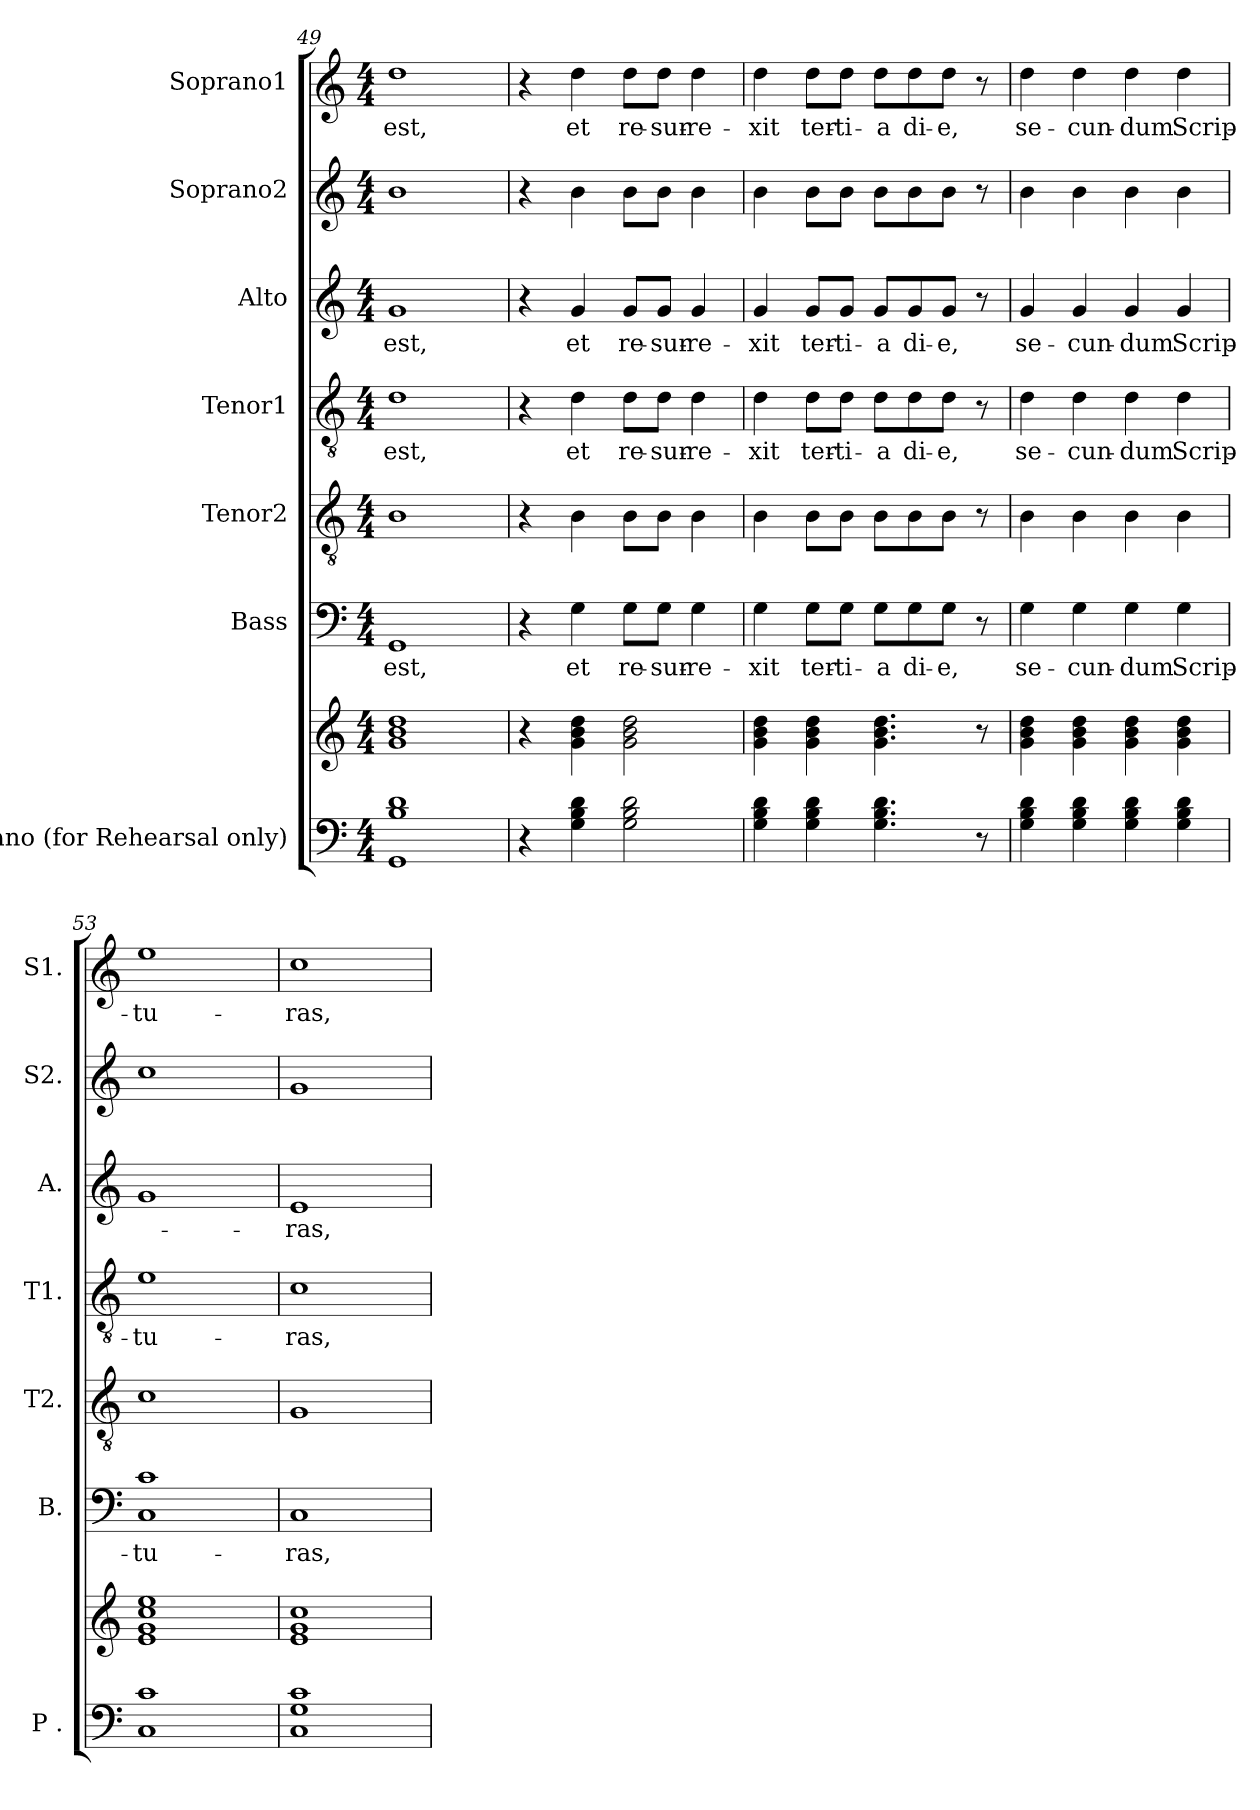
**kern	**kern	**kern	**text	**kern	**kern	**text	**kern	**text	**kern	**kern	**text
*part7	*part7	*part6	*part6	*part5	*part4	*part4	*part3	*part3	*part2	*part1	*part1
*staff8	*staff7	*staff6	*staff6	*staff5	*staff4	*staff4	*staff3	*staff3	*staff2	*staff1	*staff1
*I"Piano (for Rehearsal only)	*	*I"Bass	*	*I"Tenor2	*I"Tenor1	*	*I"Alto	*	*I"Soprano2	*I"Soprano1	*
*I'P .	*	*I'B.	*	*I'T2.	*I'T1.	*	*I'A.	*	*I'S2.	*I'S1.	*
*clefF4	*clefG2	*clefF4	*	*clefGv2	*clefGv2	*	*clefG2	*	*clefG2	*clefG2	*
*k[]	*k[]	*k[]	*	*k[]	*k[]	*	*k[]	*	*k[]	*k[]	*
*M4/4	*M4/4	*M4/4	*	*M4/4	*M4/4	*	*M4/4	*	*M4/4	*M4/4	*
=49	=49	=49	=49	=49	=49	=49	=49	=49	=49	=49	=49
!	!	!	!LO:LY:b	!	!	!LO:LY:b	!	!LO:LY:b	!	!	!LO:LY:b
1GG 1B 1d	1g 1b 1dd	1GG	est,	1B	1d	est,	1g	est,	1b	1dd	est,
=50	=50	=50	=50	=50	=50	=50	=50	=50	=50	=50	=50
4r	4r	4r	.	4r	4r	.	4r	.	4r	4r	.
!	!	!	!LO:LY:b	!	!	!LO:LY:b	!	!LO:LY:b	!	!	!LO:LY:b
4G\ 4B\ 4d\	4g\ 4b\ 4dd\	4G\	et	4B\	4d\	et	4g/	et	4b\	4dd\	et
!	!	!	!LO:LY:b	!	!	!LO:LY:b	!	!LO:LY:b	!	!	!LO:LY:b
2G\ 2B\ 2d\	2g\ 2b\ 2dd\	8G\L	re-	8B\L	8d\L	re-	8g/L	re-	8b\L	8dd\L	re-
!	!	!	!LO:LY:b	!	!	!LO:LY:b	!	!LO:LY:b	!	!	!LO:LY:b
.	.	8G\J	-sur-	8B\J	8d\J	-sur-	8g/J	-sur-	8b\J	8dd\J	-sur-
!	!	!	!LO:LY:b	!	!	!LO:LY:b	!	!LO:LY:b	!	!	!LO:LY:b
.	.	4G\	-re-	4B\	4d\	-re-	4g/	-re-	4b\	4dd\	-re-
=51	=51	=51	=51	=51	=51	=51	=51	=51	=51	=51	=51
!	!	!	!LO:LY:b	!	!	!LO:LY:b	!	!LO:LY:b	!	!	!LO:LY:b
4G\ 4B\ 4d\	4g\ 4b\ 4dd\	4G\	-xit	4B\	4d\	-xit	4g/	-xit	4b\	4dd\	-xit
!	!	!	!LO:LY:b	!	!	!LO:LY:b	!	!LO:LY:b	!	!	!LO:LY:b
4G\ 4B\ 4d\	4g\ 4b\ 4dd\	8G\L	ter-	8B\L	8d\L	ter-	8g/L	ter-	8b\L	8dd\L	ter-
!	!	!	!LO:LY:b	!	!	!LO:LY:b	!	!LO:LY:b	!	!	!LO:LY:b
.	.	8G\J	-ti-	8B\J	8d\J	-ti-	8g/J	-ti-	8b\J	8dd\J	-ti-
!	!	!	!LO:LY:b	!	!	!LO:LY:b	!	!LO:LY:b	!	!	!LO:LY:b
4.G\ 4.B\ 4.d\	4.g\ 4.b\ 4.dd\	8G\L	-a	8B\L	8d\L	-a	8g/L	-a	8b\L	8dd\L	-a
!	!	!	!LO:LY:b	!	!	!LO:LY:b	!	!LO:LY:b	!	!	!LO:LY:b
.	.	8G\	di-	8B\	8d\	di-	8g/	di-	8b\	8dd\	di-
!	!	!	!LO:LY:b	!	!	!LO:LY:b	!	!LO:LY:b	!	!	!LO:LY:b
.	.	8G\J	-e,	8B\J	8d\J	-e,	8g/J	-e,	8b\J	8dd\J	-e,
8r	8r	8r	.	8r	8r	.	8r	.	8r	8r	.
=52	=52	=52	=52	=52	=52	=52	=52	=52	=52	=52	=52
!	!	!	!LO:LY:b	!	!	!LO:LY:b	!	!LO:LY:b	!	!	!LO:LY:b
4G\ 4B\ 4d\	4g\ 4b\ 4dd\	4G\	se-	4B\	4d\	se-	4g/	se-	4b\	4dd\	se-
!	!	!	!LO:LY:b	!	!	!LO:LY:b	!	!LO:LY:b	!	!	!LO:LY:b
4G\ 4B\ 4d\	4g\ 4b\ 4dd\	4G\	-cun-	4B\	4d\	-cun-	4g/	-cun-	4b\	4dd\	-cun-
!	!	!	!LO:LY:b	!	!	!LO:LY:b	!	!LO:LY:b	!	!	!LO:LY:b
4G\ 4B\ 4d\	4g\ 4b\ 4dd\	4G\	-dum	4B\	4d\	-dum	4g/	-dum	4b\	4dd\	-dum
!	!	!	!LO:LY:b	!	!	!LO:LY:b	!	!LO:LY:b	!	!	!LO:LY:b
4G\ 4B\ 4d\	4g\ 4b\ 4dd\	4G\	-Scrip-	4B\	4d\	-Scrip-	4g/	-Scrip-	4b\	4dd\	-Scrip-
=53	=53	=53	=53	=53	=53	=53	=53	=53	=53	=53	=53
!	!	!	!LO:LY:b	!	!	!LO:LY:b	!	!	!	!	!LO:LY:b
1C 1c	1e 1g 1cc 1ee	1C 1c	-tu-	1c	1e	-tu-	1g	.	1cc	1ee	-tu-
=54	=54	=54	=54	=54	=54	=54	=54	=54	=54	=54	=54
!	!	!	!LO:LY:b	!	!	!LO:LY:b	!	!LO:LY:b	!	!	!LO:LY:b
1C 1G 1c	1e 1g 1cc	1C	-ras,	1G	1c	-ras,	1e	-ras,	1g	1cc	-ras,
=	=	=	=	=	=	=	=	=	=	=	=
*-	*-	*-	*-	*-	*-	*-	*-	*-	*-	*-	*-
